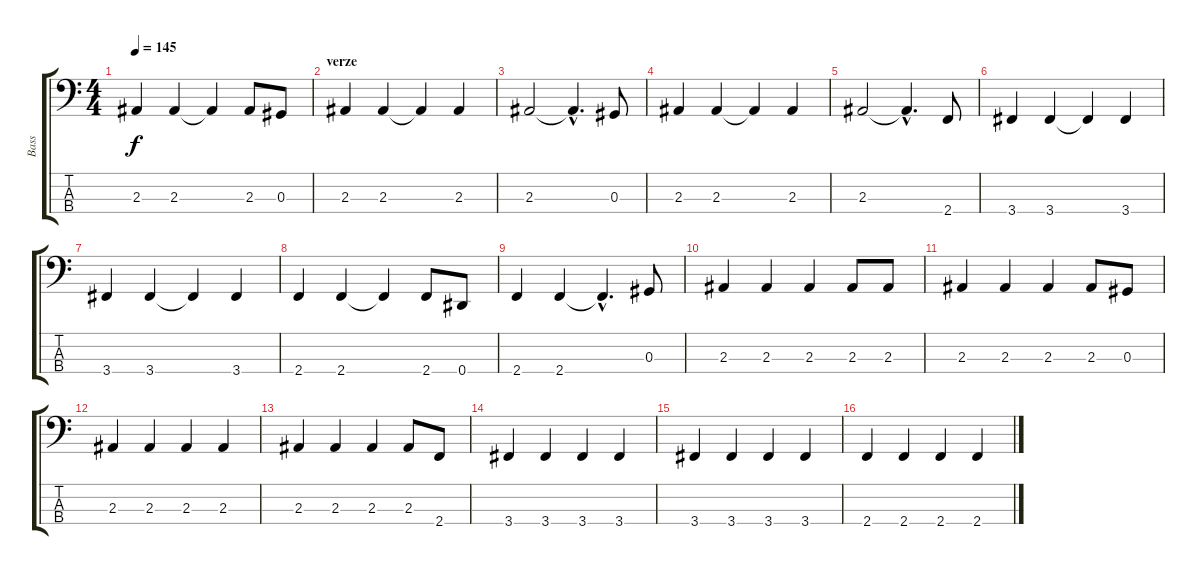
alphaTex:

\track ("Bass" "Bass") {instrument electricbasspick}
\staff {score tabs}
\tuning (Gb2 Db2 Ab1 Eb1) {hide}
\ts (4 4)
\tempo 145
\clef f4
\ks c
2.3.4{dy f} 2.3.4 2.3{t}.4 2.3.8 0.3.8 |
\section ("" "verze")
2.3.4 2.3.4 2.3{t}.4 2.3.4 |
2.3.2 2.3{hac t}.4{d} 0.3.8 |
2.3.4 2.3.4 2.3{t}.4 2.3.4 |
2.3.2 2.3{hac t}.4{d} 2.4.8 |
3.4.4 3.4.4 3.4{t}.4 3.4.4 |
3.4.4 3.4.4 3.4{t}.4 3.4.4 |
2.4.4 2.4.4 2.4{t}.4 2.4.8 0.4.8 |
2.4.4 2.4.4 2.4{hac t}.4{d} 0.3.8 |
2.3.4 2.3.4 2.3.4 2.3.8 2.3.8 |
2.3.4 2.3.4 2.3.4 2.3.8 0.3.8 |
2.3.4 2.3.4 2.3.4 2.3.4 |
2.3.4 2.3.4 2.3.4 2.3.8 2.4.8 |
3.4.4 3.4.4 3.4.4 3.4.4 |
3.4.4 3.4.4 3.4.4 3.4.4 |
2.4.4 2.4.4 2.4.4 2.4.4
